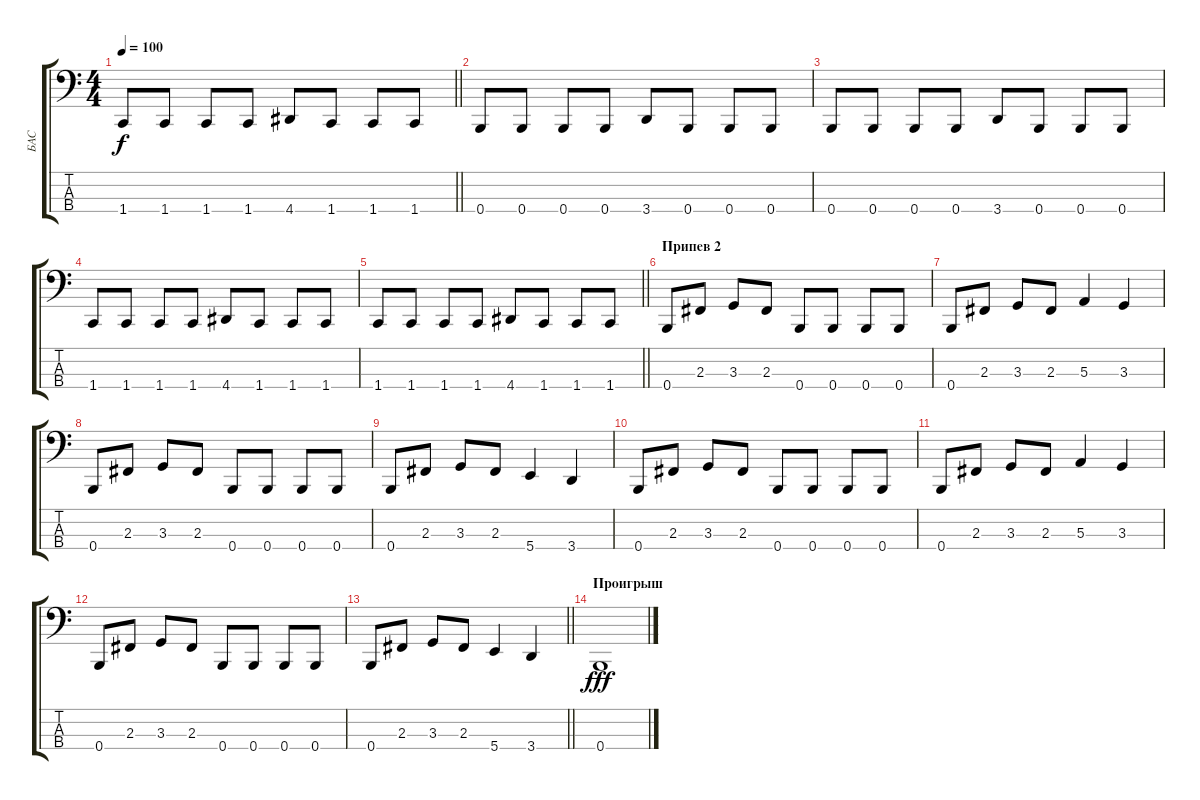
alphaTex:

\track ("БАС" "БАС") {instrument electricbassfinger}
\staff {score tabs}
\tuning (D2 A1 E1 B0) {hide}
\ts (4 4)
\tempo 100
\clef f4
\barLineRight lightlight
\ks c
1.4.8{dy f} 1.4.8 1.4.8 1.4.8 4.4.8 1.4.8 1.4.8 1.4.8 |
0.4.8 0.4.8 0.4.8 0.4.8 3.4.8 0.4.8 0.4.8 0.4.8 |
0.4.8 0.4.8 0.4.8 0.4.8 3.4.8 0.4.8 0.4.8 0.4.8 |
1.4.8 1.4.8 1.4.8 1.4.8 4.4.8 1.4.8 1.4.8 1.4.8 |
\barLineRight lightlight
1.4.8 1.4.8 1.4.8 1.4.8 4.4.8 1.4.8 1.4.8 1.4.8 |
\section ("" "Припев 2")
0.4.8 2.3.8 3.3.8 2.3.8 0.4.8 0.4.8 0.4.8 0.4.8 |
0.4.8 2.3.8 3.3.8 2.3.8 5.3.4 3.3.4 |
0.4.8 2.3.8 3.3.8 2.3.8 0.4.8 0.4.8 0.4.8 0.4.8 |
0.4.8 2.3.8 3.3.8 2.3.8 5.4.4 3.4.4 |
0.4.8 2.3.8 3.3.8 2.3.8 0.4.8 0.4.8 0.4.8 0.4.8 |
0.4.8 2.3.8 3.3.8 2.3.8 5.3.4 3.3.4 |
0.4.8 2.3.8 3.3.8 2.3.8 0.4.8 0.4.8 0.4.8 0.4.8 |
\barLineRight lightlight
0.4.8 2.3.8 3.3.8 2.3.8 5.4.4 3.4.4 |
\section ("" "Проигрыш")
0.4.1{dy fff}
